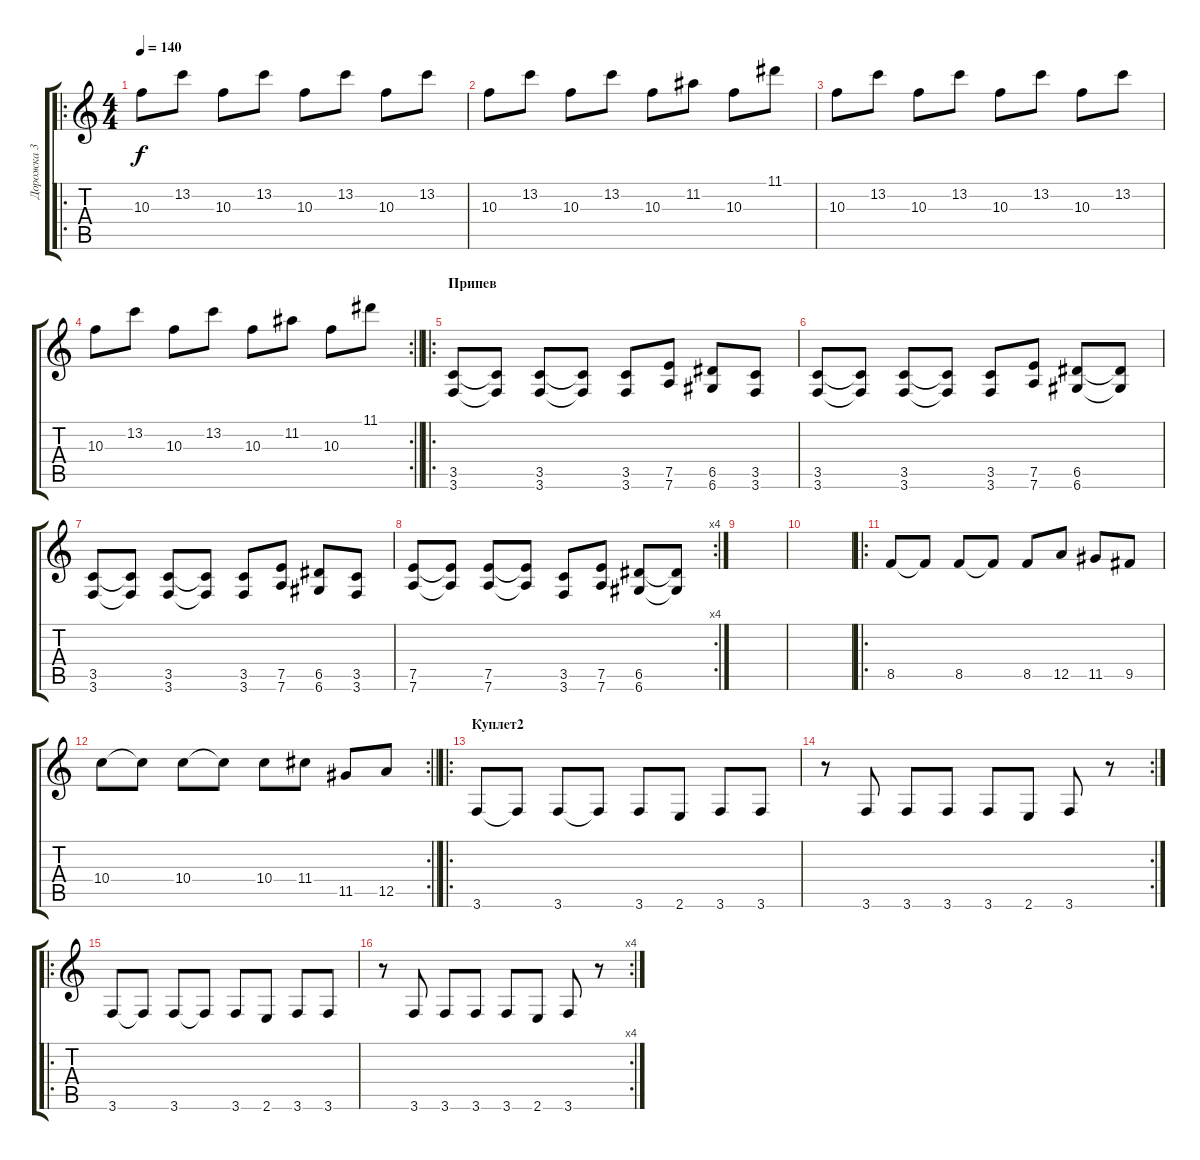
\track ("Дорожка 3" "Дорожка 3") {instrument overdrivenguitar}
\staff {score tabs}
\tuning (E4 B3 G3 D3 A2 D2) {hide}
\ro
\ts (4 4)
\tempo 140
\clef g2
\ks c
10.3.8{dy f} 13.2.8 10.3.8 13.2.8 10.3.8 13.2.8 10.3.8 13.2.8 |
10.3.8 13.2.8 10.3.8 13.2.8 10.3.8 11.2.8 10.3.8 11.1.8 |
10.3.8 13.2.8 10.3.8 13.2.8 10.3.8 13.2.8 10.3.8 13.2.8 |
\rc 2
\barLineRight lightlight
10.3.8 13.2.8 10.3.8 13.2.8 10.3.8 11.2.8 10.3.8 11.1.8 |
\ro
\section ("" "Припев")
(3.5 3.6).8 (3.5{t} 3.6{t}).8 (3.5 3.6).8 (3.5{t} 3.6{t}).8 (3.5 3.6).8 (7.5 7.6).8 (6.5 6.6).8 (3.5 3.6).8 |
(3.5 3.6).8 (3.5{t} 3.6{t}).8 (3.5 3.6).8 (3.5{t} 3.6{t}).8 (3.5 3.6).8 (7.5 7.6).8 (6.5 6.6).8 (6.5{t} 6.6{t}).8 |
(3.5 3.6).8 (3.5{t} 3.6{t}).8 (3.5 3.6).8 (3.5{t} 3.6{t}).8 (3.5 3.6).8 (7.5 7.6).8 (6.5 6.6).8 (3.5 3.6).8 |
\rc 4
(7.5 7.6).8 (7.5{t} 7.6{t}).8 (7.5 7.6).8 (7.5{t} 7.6{t}).8 (3.5 3.6).8 (7.5 7.6).8 (6.5 6.6).8 (6.5{t} 6.6{t}).8 |
|
|
\ro
8.5.8 8.5{t}.8 8.5.8 8.5{t}.8 8.5.8 12.5.8 11.5.8 9.5.8 |
\rc 2
\barLineRight lightlight
10.4.8 10.4{t}.8 10.4.8 10.4{t}.8 10.4.8 11.4.8 11.5.8 12.5.8 |
\ro
\section ("" "Куплет2")
3.6.8 3.6{t}.8 3.6.8 3.6{t}.8 3.6.8 2.6.8 3.6.8 3.6.8 |
\rc 2
r.8 3.6.8 3.6.8 3.6.8 3.6.8 2.6.8 3.6.8 r.8 |
\ro
3.6.8 3.6{t}.8 3.6.8 3.6{t}.8 3.6.8 2.6.8 3.6.8 3.6.8 |
\rc 4
r.8 3.6.8 3.6.8 3.6.8 3.6.8 2.6.8 3.6.8 r.8
